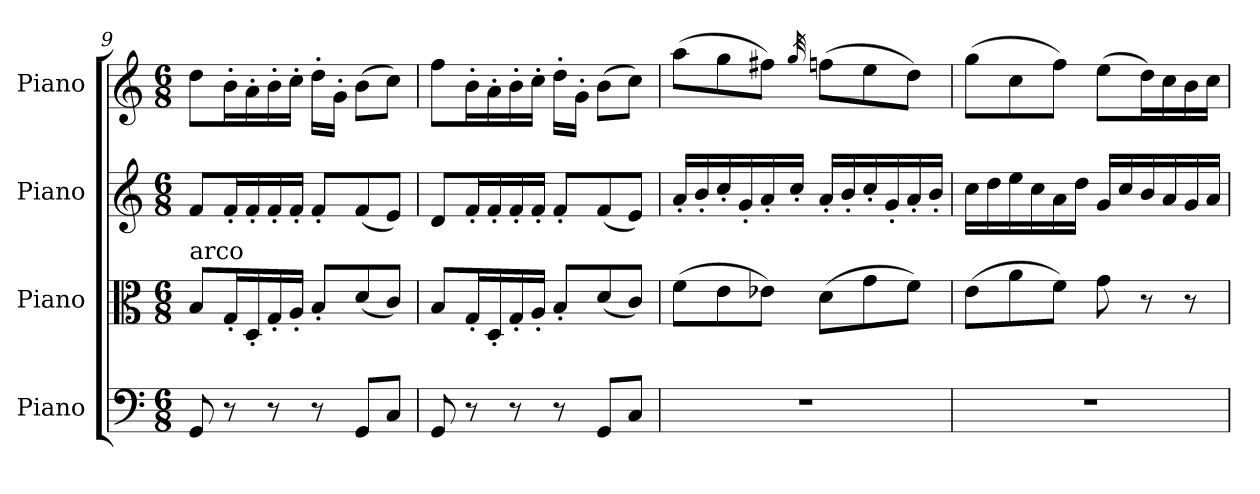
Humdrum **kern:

**kern	**kern	**kern	**kern
*part4	*part3	*part2	*part1
*staff4	*staff3	*staff2	*staff1
*I"Piano	*I"Piano	*I"Piano	*I"Piano
*I'Pno	*I'Pno	*I'Pno	*I'Pno
*clefF4	*clefC3	*clefG2	*clefG2
*k[]	*k[]	*k[]	*k[]
*M6/8	*M6/8	*M6/8	*M6/8
=9	=9	=9	=9
!	!LO:TX:a:t=arco	!	!
8GG/	8B/L	8f/L	8dd\L
8r	16G'/L	16f'/L	16b'\L
.	16D'/	16f'/	16a'\
8r	16G'/	16f'/	16b'\
.	16A'/JJ	16f'/JJ	16cc'\JJ
8r	8B'/L	8f'/L	16dd'\LL
.	.	.	16g'\JJ
8GG/L	(8d/	(8f/	(8b\L
8C/J	8c/J)	8e/J)	8cc\J)
=10	=10	=10	=10
8GG/	8B/L	8d/L	8ff\L
8r	16G'/L	16f'/L	16b'\L
.	16D'/	16f'/	16a'\
8r	16G'/	16f'/	16b'\
.	16A'/JJ	16f'/JJ	16cc'\JJ
8r	8B'/L	8f'/L	16dd'\LL
.	.	.	16g'\JJ
8GG/L	(8d/	(8f/	(8b\L
8C/J	8c/J)	8e/J)	8cc\J)
=11	=11	=11	=11
2.r	(8f\L	16a'/LL	(8aa\L
.	.	16b'/	.
.	8e\	16cc'/	8gg\
.	.	16g'/	.
.	8e-X\J)	16a'/	8ff#X\J)
.	.	16cc'/JJ	.
.	.	.	32qgg/
.	(8d\L	16a'/LL	(8ffn\L
.	.	16b'/	.
.	8g\	16cc'/	8ee\
.	.	16g'/	.
.	8f\J)	16a'/	8dd\J)
.	.	16b'/JJ	.
!!LO:LB:g=z
=12	=12	=12	=12
2.r	(8e\L	16cc\LL	(8gg\L
.	.	16dd\	.
.	8a\	16ee\	8cc\
.	.	16cc\	.
.	8f\J)	16a\	8ff\J)
.	.	16dd\JJ	.
.	8g\	16g/LL	(8ee\L
.	.	16cc/	.
.	8r	16b/	16dd\L)
.	.	16a/	16cc\
.	8r	16g/	16b\
.	.	16a/JJ	16cc\JJ
=	=	=	=
*-	*-	*-	*-
